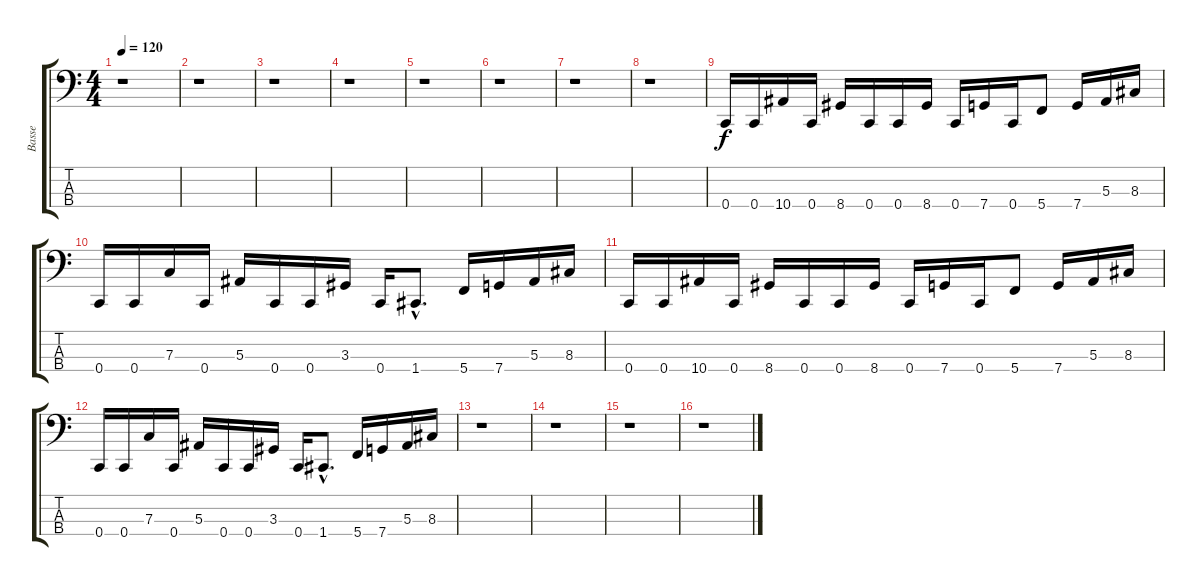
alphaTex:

\track ("Basse" "Basse") {instrument electricbasspick}
\staff {score tabs}
\tuning (Eb2 Bb1 F1 C1) {hide}
\ts (4 4)
\tempo 120
\clef f4
\ks c
r.1{dy f} |
r.1 |
r.1 |
r.1 |
r.1 |
r.1 |
r.1 |
r.1 |
0.4.16 0.4.16 10.4.16 0.4.16 8.4.16 0.4.16 0.4.16 8.4.16 0.4.16 7.4.16 0.4.16 5.4.8 7.4.16 5.3.16 8.3.16 |
0.4.16 0.4.16 7.3.16 0.4.16 5.3.16 0.4.16 0.4.16 3.3.16 0.4.16 1.4{hac}.8{d} 5.4.16 7.4.16 5.3.16 8.3.16 |
0.4.16 0.4.16 10.4.16 0.4.16 8.4.16 0.4.16 0.4.16 8.4.16 0.4.16 7.4.16 0.4.16 5.4.8 7.4.16 5.3.16 8.3.16 |
0.4.16 0.4.16 7.3.16 0.4.16 5.3.16 0.4.16 0.4.16 3.3.16 0.4.16 1.4{hac}.8{d} 5.4.16 7.4.16 5.3.16 8.3.16 |
r.1 |
r.1 |
r.1 |
r.1
